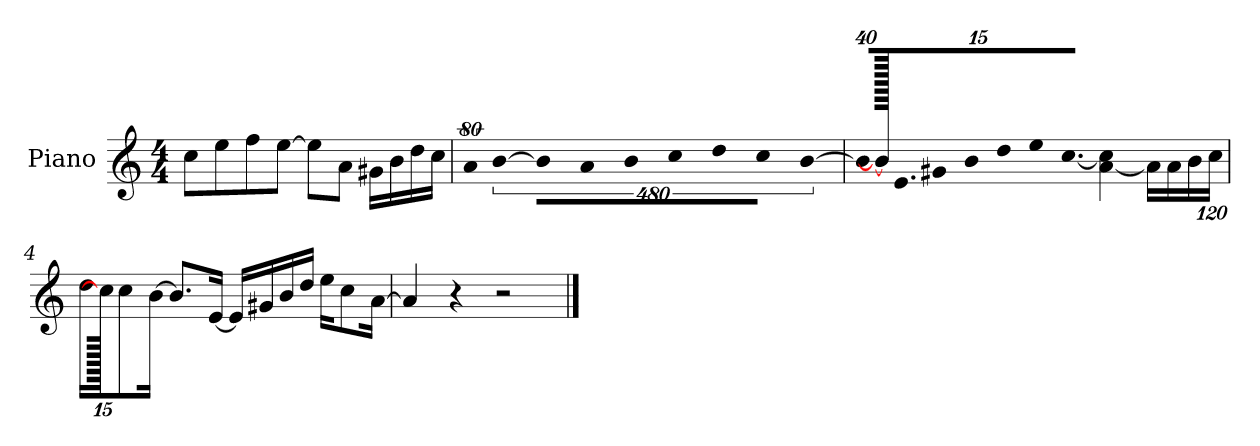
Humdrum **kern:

**kern
*part1
*staff1
*I"Piano
*I'P-no
*clefG2
*k[]
*M4/4
*MM90
=1
8cc\L
8ee\
8ff\
[8ee\J
8ee\L]
8a\J
16g#X\LL
16b\
16dd\
16cc\JJ
=2
!LO:N:vis=8
640%71a/
!LO:N:vis=4
[1920%427b\
!LO:N:vis=16
1920%107b\LL]
!LO:N:vis=16
1920%107a\J
!LO:N:vis=8
640%71b\
!LO:N:vis=16
1920%107cc\L
!LO:N:vis=16
1920%107dd\J
!LO:N:vis=8
640%71cc\J
[320%71b\
=3
*Xbrackettup
!LO:N:vis=32
640%23b/KLL]
1920b\_
!LO:N:vis=16.
960%103e/
!LO:N:vis=16
1920%137g#X/
!LO:N:vis=16
1920%137b/
!LO:N:vis=16
1920%137dd/
!LO:N:vis=32
640%23ee/K
!LO:N:vis=16.
[960%103cc/JJ
[4a\ 4cc\]
16a\LL]
16a\
16b\
[1920%119cc\JJ
!!LO:LB:g=z
=4
16dd\KL
1920cc\]
8cc\
[16b\Jk
8.b/L]
[16e/Jk
16e/LL]
16g#X/
16b/
16dd/JJ
16ee\KL
8cc\
[16a\Jk
=5
4a/]
4r
2r
==
*-
